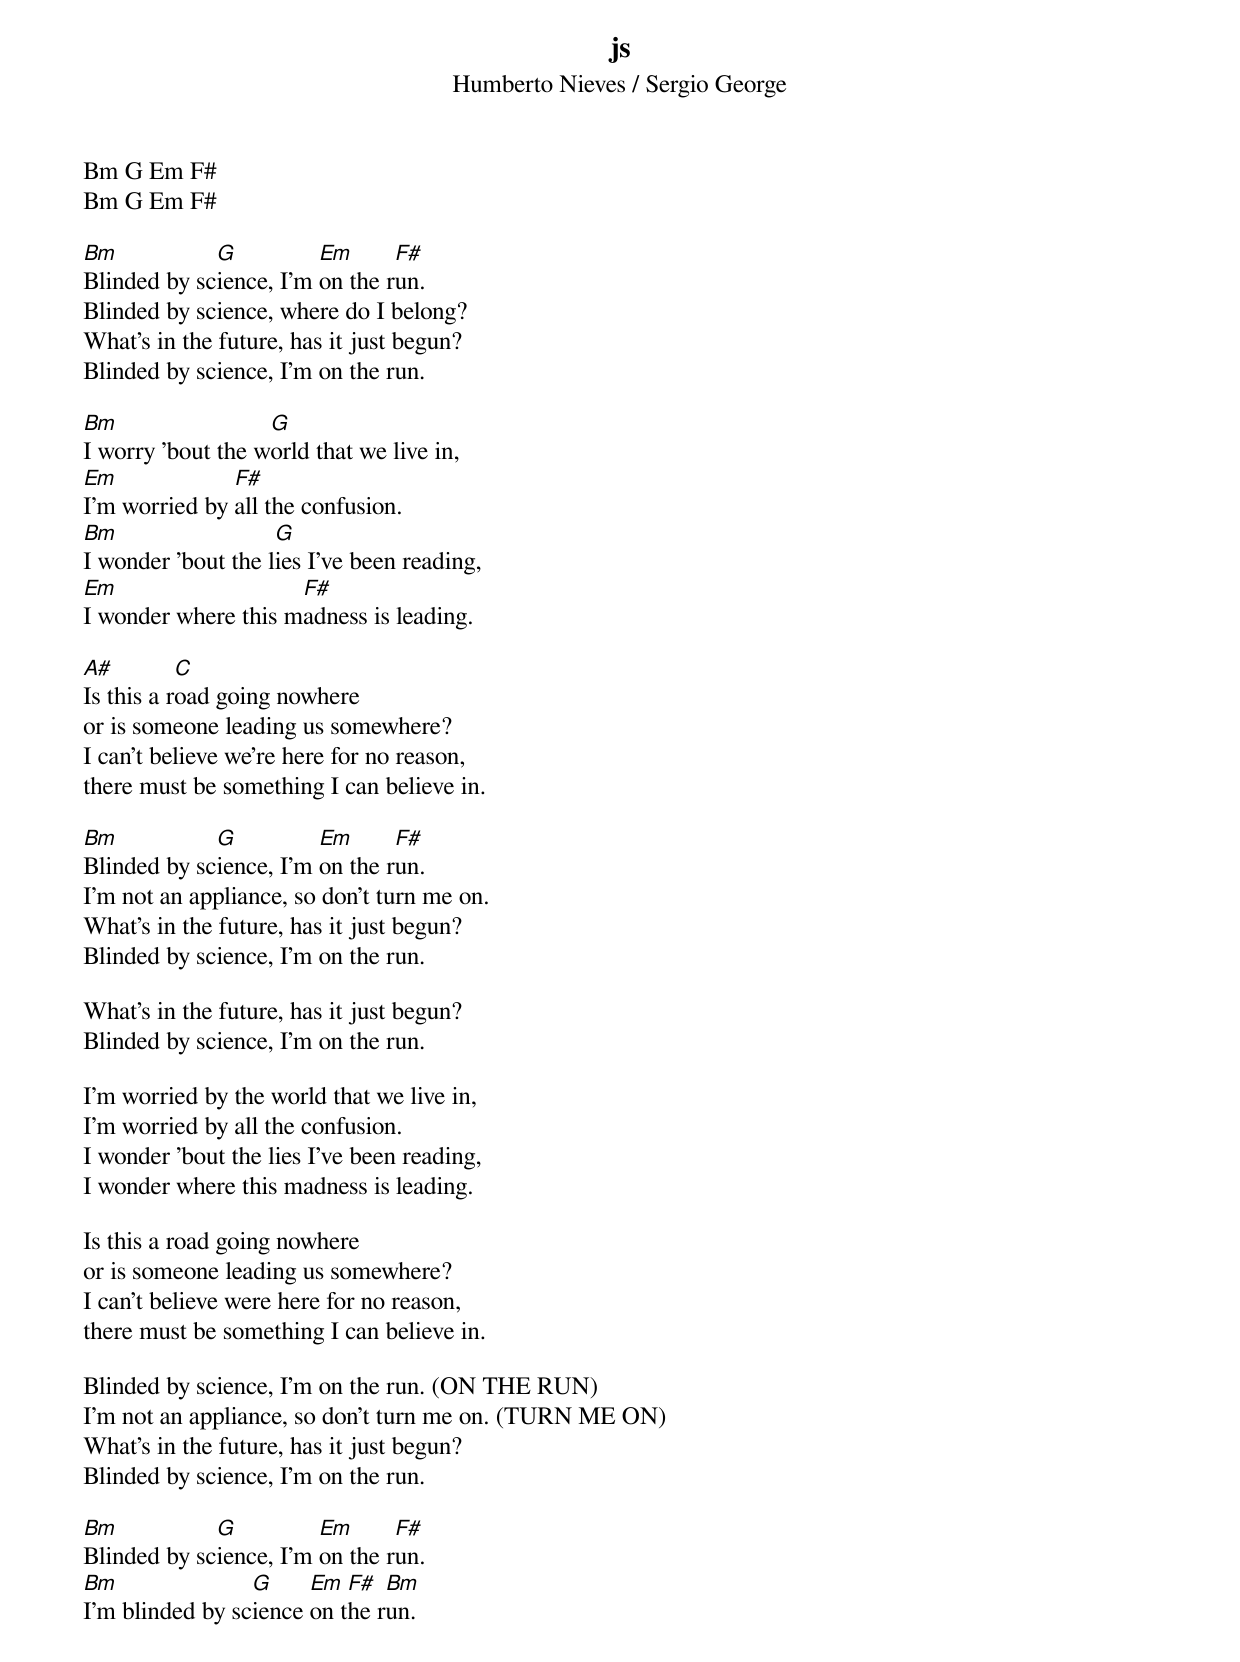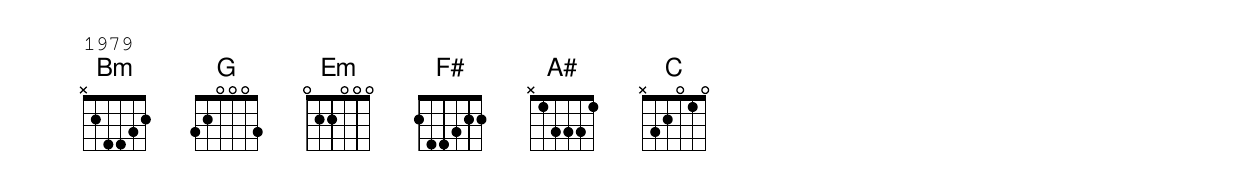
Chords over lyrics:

js
Humberto Nieves / Sergio George

Bm G Em F#
Bm G Em F#

Bm           G          Em      F#
Blinded by science, I'm on the run.
Blinded by science, where do I belong?
What's in the future, has it just begun?
Blinded by science, I'm on the run.

Bm                 G
I worry 'bout the world that we live in,
Em             F#
I'm worried by all the confusion.
Bm                  G
I wonder 'bout the lies I've been reading,
Em                   F#
I wonder where this madness is leading.

A#         C
Is this a road going nowhere
or is someone leading us somewhere?
I can't believe we're here for no reason,
there must be something I can believe in.

Bm           G          Em      F#
Blinded by science, I'm on the run.
I'm not an appliance, so don't turn me on.
What's in the future, has it just begun?
Blinded by science, I'm on the run.

What's in the future, has it just begun?
Blinded by science, I'm on the run.

I'm worried by the world that we live in,
I'm worried by all the confusion.
I wonder 'bout the lies I've been reading,
I wonder where this madness is leading.

Is this a road going nowhere
or is someone leading us somewhere?
I can't believe were here for no reason,
there must be something I can believe in.

Blinded by science, I'm on the run. (ON THE RUN)
I'm not an appliance, so don't turn me on. (TURN ME ON)
What's in the future, has it just begun?
Blinded by science, I'm on the run.

Bm           G          Em      F#
Blinded by science, I'm on the run.
Bm               G     Em  F#  Bm
I'm blinded by science on the run.

1979
